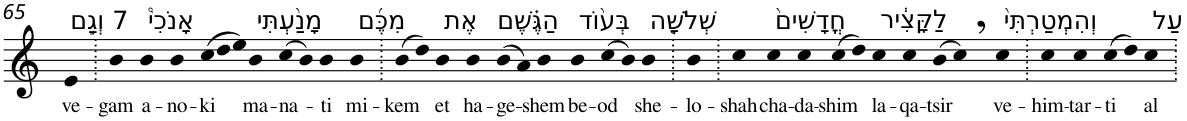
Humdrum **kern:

**kern	**text
*part1	*part1
*staff1	*staff1
*I"Piano	*
*I'Pno	*
!!LO:PB:g=z
*clefG2	*
*k[]	*
=65	=65
!LO:TX:a:t=7 וְגַ֣ם	!
!	!LO:LY:b
4e	ve-
=66.	=66.
!	!LO:LY:b
4b	-gam
!LO:TX:a:t=אָנֹכִי֩	!
!	!LO:LY:b
4b	a-
!	!LO:LY:b
4b	-no-
!	!LO:LY:b
(>12cc	-ki
12dd	.
12ee)	.
!LO:TX:a:t=מָנַ֨עְתִּי	!
!	!LO:LY:b
4b	ma-
!	!LO:LY:b
(>8cc	-na-
8b)	.
!	!LO:LY:b
4b	-ti
!LO:TX:a:t=מִכֶּ֜ם	!
!	!LO:LY:b
4b	mi-
=67.	=67.
!	!LO:LY:b
(>8b	-kem
8dd)	.
!LO:TX:a:t=אֶת	!
!	!LO:LY:b
4b	et
!LO:TX:a:t=הַגֶּ֗שֶׁם	!
!	!LO:LY:b
4b	ha-
!	!LO:LY:b
(>8b	-ge-
8a)	.
!	!LO:LY:b
4b	-shem
!LO:TX:a:t=בְּע֨וֹד	!
!	!LO:LY:b
4b	be-
!	!LO:LY:b
(>8cc	-od
8b)	.
!LO:TX:a:t=שְׁלֹשָׁ֤ה	!
!	!LO:LY:b
4b	she-
=68.	=68.
!	!LO:LY:b
4b	-lo-
=69.	=69.
!	!LO:LY:b
4cc	-shah
!LO:TX:a:t=חֳדָשִׁים֙	!
!	!LO:LY:b
4cc	cha-
!	!LO:LY:b
4cc	-da-
!	!LO:LY:b
(>8cc	-shim
8dd)	.
!LO:TX:a:t=לַקָּצִ֔יר	!
!	!LO:LY:b
4cc	la-
!	!LO:LY:b
4cc	-qa-
!	!LO:LY:b
(>8b	-tsir
8cc,)	.
!LO:TX:a:t=וְהִמְטַרְתִּי֙	!
!	!LO:LY:b
4cc	ve-
=70.	=70.
!	!LO:LY:b
4cc	-him-
!	!LO:LY:b
4cc	-tar-
!	!LO:LY:b
(>8cc	-ti
8dd)	.
!LO:TX:a:t=עַל	!
!	!LO:LY:b
4cc	al
=.	=.
*-	*-
